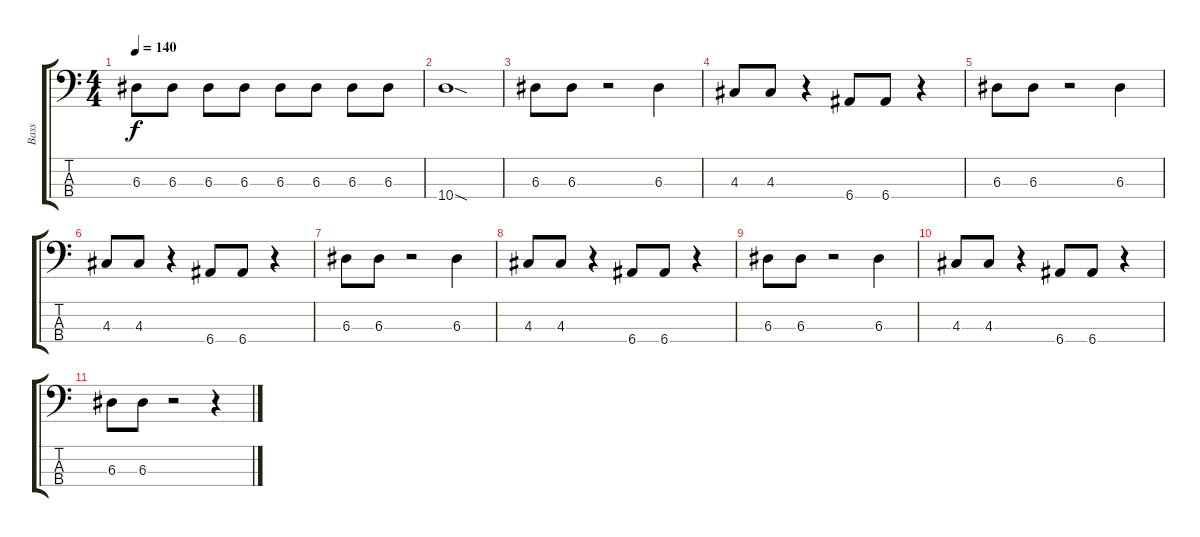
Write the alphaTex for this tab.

\track ("Bass" "Bass") {instrument synthbass2}
\staff {score tabs}
\tuning (G2 D2 A1 E1) {hide}
\ts (4 4)
\tempo 140
\clef f4
\ks c
6.3.8{dy f} 6.3.8 6.3.8 6.3.8 6.3.8 6.3.8 6.3.8 6.3.8 |
10.4{sod}.1 |
6.3.8 6.3.8 r.2 6.3.4 |
4.3.8 4.3.8 r.4 6.4.8 6.4.8 r.4 |
6.3.8 6.3.8 r.2 6.3.4 |
4.3.8 4.3.8 r.4 6.4.8 6.4.8 r.4 |
6.3.8 6.3.8 r.2 6.3.4 |
4.3.8 4.3.8 r.4 6.4.8 6.4.8 r.4 |
6.3.8 6.3.8 r.2 6.3.4 |
4.3.8 4.3.8 r.4 6.4.8 6.4.8 r.4 |
6.3.8 6.3.8 r.2 r.4
